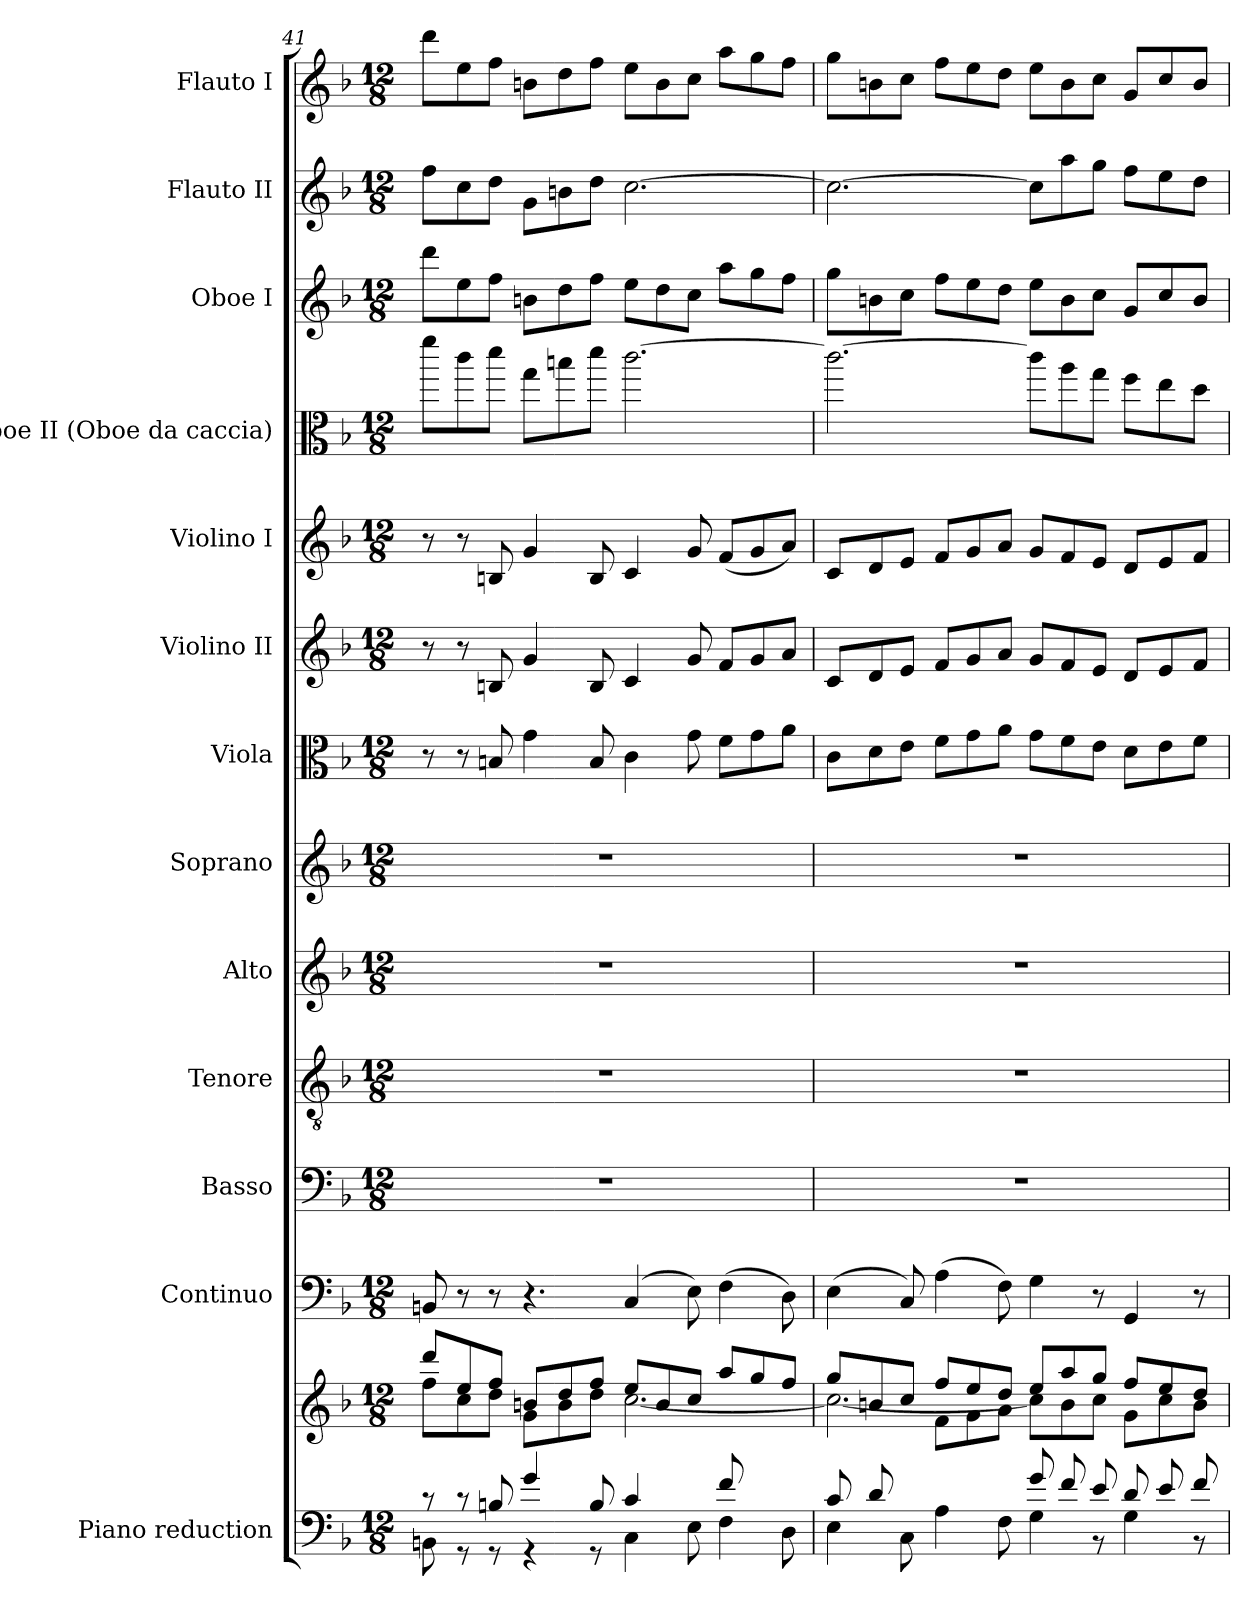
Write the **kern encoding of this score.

**kern	**kern	**kern	**kern	**kern	**kern	**kern	**kern	**kern	**kern	**kern	**kern	**kern	**kern
*part13	*part13	*part12	*part11	*part10	*part9	*part8	*part7	*part6	*part5	*part4	*part3	*part2	*part1
*staff14	*staff13	*staff12	*staff11	*staff10	*staff9	*staff8	*staff7	*staff6	*staff5	*staff4	*staff3	*staff2	*staff1
*I"Piano reduction	*	*I"Continuo	*I"Basso	*I"Tenore	*I"Alto	*I"Soprano	*I"Viola	*I"Violino II	*I"Violino I	*I"Oboe II (Oboe da caccia)	*I"Oboe I	*I"Flauto II	*I"Flauto I
*I'Pno	*	*	*	*	*	*	*I'Vla	*I'Vln	*I'Vln	*	*I'Ob	*I'Fl	*I'Fl
!!LO:PB:g=z
*clefF4	*clefG2	*clefF4	*clefF4	*clefGv2	*clefG2	*clefG2	*clefC3	*clefG2	*clefG2	*clefC3	*clefG2	*clefG2	*clefG2
*	*	*	*	*	*	*	*	*	*	*ITrd12c21	*	*	*
*k[b-]	*k[b-]	*k[b-]	*k[b-]	*k[b-]	*k[b-]	*k[b-]	*k[b-]	*k[b-]	*k[b-]	*k[b-]	*k[b-]	*k[b-]	*k[b-]
*M12/8	*M12/8	*M12/8	*M12/8	*M12/8	*M12/8	*M12/8	*M12/8	*M12/8	*M12/8	*M12/8	*M12/8	*M12/8	*M12/8
=41	=41	=41	=41	=41	=41	=41	=41	=41	=41	=41	=41	=41	=41
*^	*^	*	*	*	*	*	*	*	*	*	*	*	*
*	*	*	*^	*	*	*	*	*	*	*	*	*	*	*	*
8r	8BBn\	8ddd/L	8ff\L	1ryy	8BBn/	1.r	1.r	1.r	1.r	8r	8r	8r	8ff\L	8ddd\L	8ff\L	8ddd\L
8r	8r	8ee/	8cc\	.	8r	.	.	.	.	8r	8r	8r	8cc\	8ee\	8cc\	8ee\
8Bn/	8r	8ff/J	8dd\J	.	8r	.	.	.	.	8Bn/	8Bn/	8Bn/	8dd\J	8ff\J	8dd\J	8ff\J
4g/	4r	8bn/L	8g\L	.	4.r	.	.	.	.	4g\	4g/	4g/	8g\L	8bn\L	8g\L	8bn\L
.	.	8dd/	8b\	.	.	.	.	.	.	.	.	.	8bn\	8dd\	8bn\	8dd\
8B/	8r	8ff/J	8dd\J	.	.	.	.	.	.	8B/	8B/	8B/	8dd\J	8ff\J	8dd\J	8ff\J
4c/	4C\	8ee/L	[2.cc\	.	(>4C/	.	.	.	.	4c\	4c/	4c/	[2.cc\	8ee\L	[2.cc\	8ee\L
.	.	8b/	.	.	.	.	.	.	.	.	.	.	.	8dd\	.	8b\
8ryy	8E\	8cc/J	.	8g\	8E\)	.	.	.	.	8g\	8g/	8g/	.	8cc\J	.	8cc\J
8f/L	4F\	8aa/L	.	8ryy	(>4F\	.	.	.	.	8f\L	8f/L	(<8f/L	.	8aa\L	.	8aa\L
4ryy	.	8gg/	.	8g\	.	.	.	.	.	8g\	8g/	8g/	.	8gg\	.	8gg\
.	8D\	8ff/J	.	8a\J	8D\)	.	.	.	.	8a\J	8a/J	8a/J)	.	8ff\J	.	8ff\J
=42	=42	=42	=42	=42	=42	=42	=42	=42	=42	=42	=42	=42	=42	=42	=42	=42
8c/L	4E\	8gg/L	2.cc\_	4ryy	(>4E\	1.r	1.r	1.r	1.r	8c\L	8c/L	8c/L	2.cc\_	8gg\L	2.cc\_	8gg\L
8d/	.	8bn/	.	.	.	.	.	.	.	8d\	8d/	8d/	.	8bn\	.	8bn\
2ryy	8C\	8cc/J	.	8e\J	8C/)	.	.	.	.	8e\J	8e/J	8e/J	.	8cc\J	.	8cc\J
.	4A\	8ff/L	.	8f\L	(>4A\	.	.	.	.	8f\L	8f/L	8f/L	.	8ff\L	.	8ff\L
.	.	8ee/	.	8g\	.	.	.	.	.	8g\	8g/	8g/	.	8ee\	.	8ee\
.	8F\	8dd/J	.	8a\J	8F\)	.	.	.	.	8a\J	8a/J	8a/J	.	8dd\J	.	8dd\J
8g/L	4G\	8ee/L	8cc\L]	2.ryy	4G\	.	.	.	.	8g\L	8g/L	8g/L	8cc\L]	8ee\L	8cc\L]	8ee\L
8f/	.	8aa/	8b\	.	.	.	.	.	.	8f\	8f/	8f/	8a\	8b\	8aa\	8b\
8e/J	8r	8gg/J	8cc\J	.	8r	.	.	.	.	8e\J	8e/J	8e/J	8g\J	8cc\J	8gg\J	8cc\J
8d/L	4G\	8ff/L	8g\L	.	4GG/	.	.	.	.	8d\L	8d/L	8d/L	8f\L	8g/L	8ff\L	8g/L
8e/	.	8ee/	8cc\	.	.	.	.	.	.	8e\	8e/	8e/	8e\	8cc/	8ee\	8cc/
8f/J	8r	8dd/J	8b\J	.	8r	.	.	.	.	8f\J	8f/J	8f/J	8d\J	8b/J	8dd\J	8b/J
*v	*v	*	*	*	*	*	*	*	*	*	*	*	*	*	*	*
*	*v	*v	*v	*	*	*	*	*	*	*	*	*	*	*	*
=	=	=	=	=	=	=	=	=	=	=	=	=	=
*-	*-	*-	*-	*-	*-	*-	*-	*-	*-	*-	*-	*-	*-
